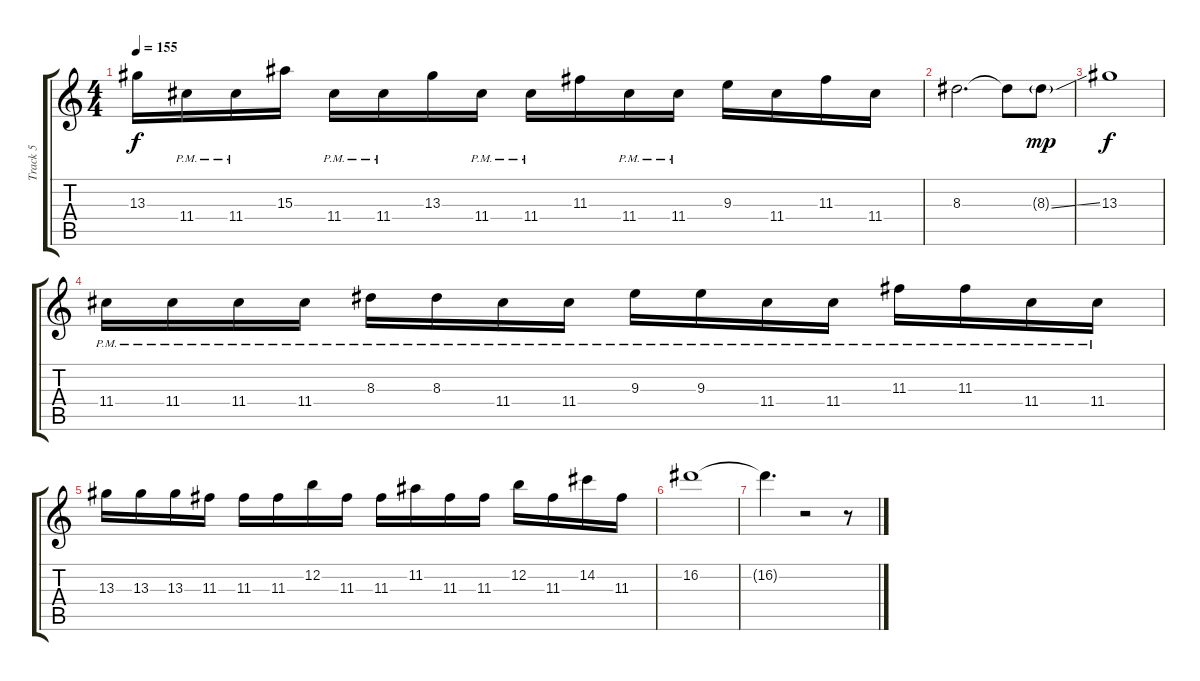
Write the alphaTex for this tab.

\track ("Track 5" "Track 5") {instrument distortionguitar}
\staff {score tabs}
\tuning (E4 B3 G3 D3 A2 E2) {hide}
\ts (4 4)
\tempo 155
\clef g2
\ks c
13.3.16{dy f} 11.4{pm}.16 11.4{pm}.16 15.3.16 11.4{pm}.16 11.4{pm}.16 13.3.16 11.4{pm}.16 11.4{pm}.16 11.3.16 11.4{pm}.16 11.4{pm}.16 9.3.16 11.4.16 11.3.16 11.4.16 |
8.3.2{d} 8.3{t}.8 8.3{ss g}.8{dy mp} |
13.3.1{dy f} |
11.4{pm}.16{balance 16} 11.4{pm}.16 11.4{pm}.16 11.4{pm}.16 8.3{pm}.16 8.3{pm}.16 11.4{pm}.16 11.4{pm}.16 9.3{pm}.16 9.3{pm}.16 11.4{pm}.16 11.4{pm}.16 11.3{pm}.16 11.3{pm}.16 11.4{pm}.16 11.4{pm}.16 |
13.3.16 13.3.16 13.3.16 11.3.16 11.3.16 11.3.16 12.2.16 11.3.16 11.3.16 11.2.16 11.3.16 11.3.16 12.2.16 11.3.16 14.2.16 11.3.16 |
16.2.1 |
16.2{t}.4{d} r.2 r.8
